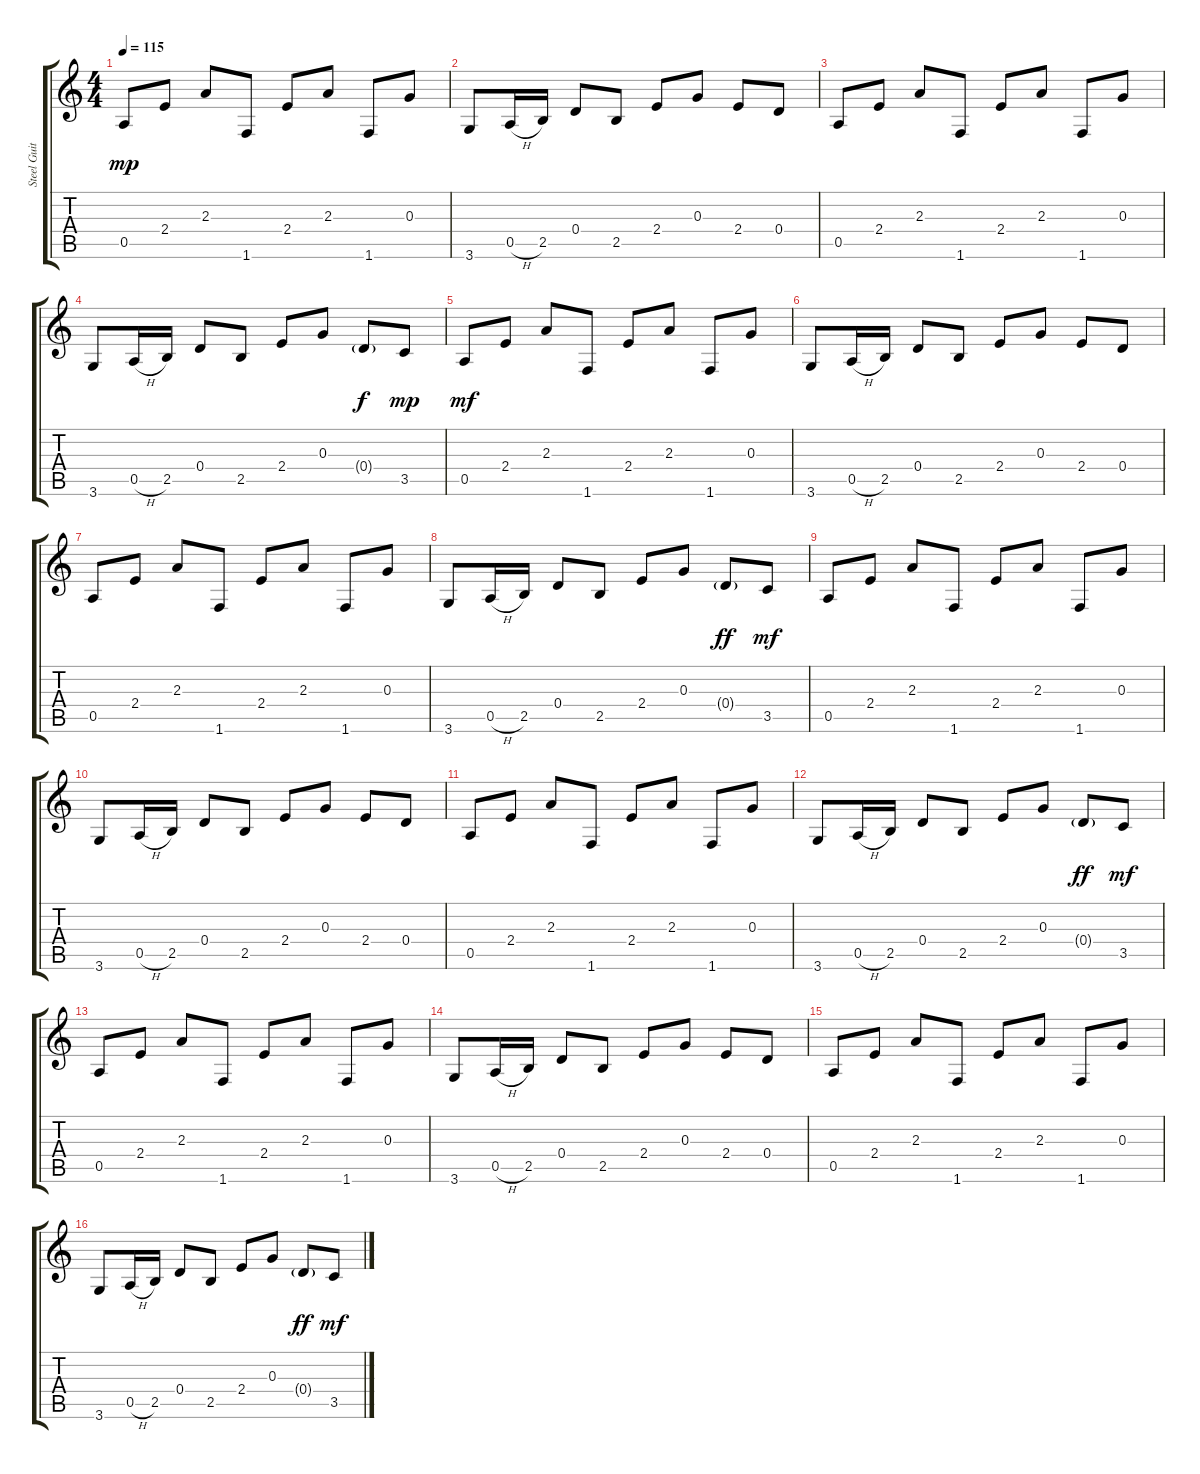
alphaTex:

\track ("Steel Guitar" "Steel Guit") {instrument acousticguitarsteel}
\staff {score tabs}
\tuning (E4 B3 G3 D3 A2 E2) {hide}
\ts (4 4)
\tempo 115
\clef g2
\ks c
0.5.8{dy mp} 2.4.8 2.3.8 1.6.8 2.4.8 2.3.8 1.6.8 0.3.8 |
3.6.8 0.5{h}.16 2.5.16 0.4.8 2.5.8 2.4.8 0.3.8 2.4.8 0.4.8 |
0.5.8 2.4.8 2.3.8 1.6.8 2.4.8 2.3.8 1.6.8 0.3.8 |
3.6.8 0.5{h}.16 2.5.16 0.4.8 2.5.8 2.4.8 0.3.8 0.4{g}.8{dy f} 3.5.8{dy mp} |
0.5.8{dy mf} 2.4.8 2.3.8 1.6.8 2.4.8 2.3.8 1.6.8 0.3.8 |
3.6.8 0.5{h}.16 2.5.16 0.4.8 2.5.8 2.4.8 0.3.8 2.4.8 0.4.8 |
0.5.8 2.4.8 2.3.8 1.6.8 2.4.8 2.3.8 1.6.8 0.3.8 |
3.6.8 0.5{h}.16 2.5.16 0.4.8 2.5.8 2.4.8 0.3.8 0.4{g}.8{dy ff} 3.5.8{dy mf} |
0.5.8 2.4.8 2.3.8 1.6.8 2.4.8 2.3.8 1.6.8 0.3.8 |
3.6.8 0.5{h}.16 2.5.16 0.4.8 2.5.8 2.4.8 0.3.8 2.4.8 0.4.8 |
0.5.8 2.4.8 2.3.8 1.6.8 2.4.8 2.3.8 1.6.8 0.3.8 |
3.6.8 0.5{h}.16 2.5.16 0.4.8 2.5.8 2.4.8 0.3.8 0.4{g}.8{dy ff} 3.5.8{dy mf} |
0.5.8 2.4.8 2.3.8 1.6.8 2.4.8 2.3.8 1.6.8 0.3.8 |
3.6.8 0.5{h}.16 2.5.16 0.4.8 2.5.8 2.4.8 0.3.8 2.4.8 0.4.8 |
0.5.8 2.4.8 2.3.8 1.6.8 2.4.8 2.3.8 1.6.8 0.3.8 |
3.6.8 0.5{h}.16 2.5.16 0.4.8 2.5.8 2.4.8 0.3.8 0.4{g}.8{dy ff} 3.5.8{dy mf}
